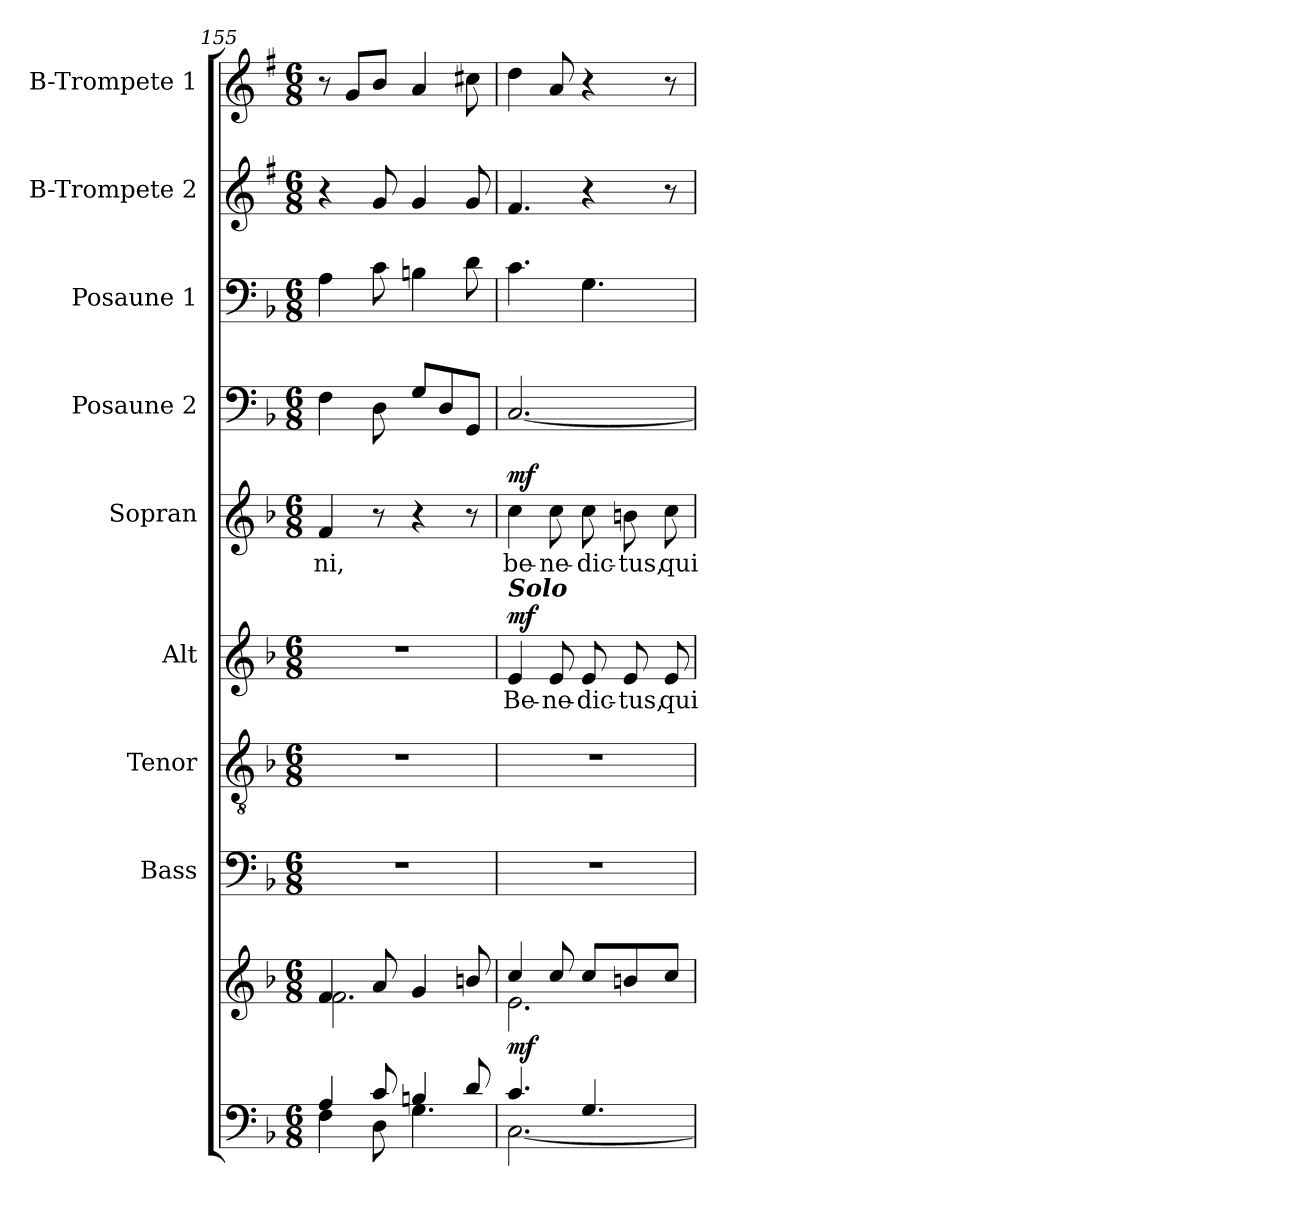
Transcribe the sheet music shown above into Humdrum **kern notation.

**kern	**kern	**dynam	**kern	**kern	**kern	**text	**dynam	**kern	**text	**dynam	**kern	**kern	**kern	**kern
*part9	*part9	*part9	*part8	*part7	*part6	*part6	*part6	*part5	*part5	*part5	*part4	*part3	*part2	*part1
*staff10	*staff9	*staff9/10	*staff8	*staff7	*staff6	*staff6	*staff6	*staff5	*staff5	*staff5	*staff4	*staff3	*staff2	*staff1
*	*	*	*I"Bass	*I"Tenor	*I"Alt	*	*	*I"Sopran	*	*	*I"Posaune 2	*I"Posaune 1	*I"B-Trompete 2	*I"B-Trompete 1
*	*	*	*I'B.	*I'T.	*I'A.	*	*	*I'S.	*	*	*I'Pos. 2	*I'Pos. 1	*I'B Trp. 2	*I'B Trp. 1
*clefF4	*clefG2	*	*clefF4	*clefGv2	*clefG2	*	*	*clefG2	*	*	*clefF4	*clefF4	*clefG2	*clefG2
*	*	*	*	*	*	*	*	*	*	*	*	*	*ITrd1c2	*ITrd1c2
*k[b-]	*k[b-]	*	*k[b-]	*k[b-]	*k[b-]	*	*	*k[b-]	*	*	*k[b-]	*k[b-]	*k[b-]	*k[b-]
*F:	*F:	*	*F:	*F:	*F:	*	*	*F:	*	*	*F:	*F:	*F:	*F:
*M6/8	*M6/8	*	*M6/8	*M6/8	*M6/8	*	*	*M6/8	*	*	*M6/8	*M6/8	*M6/8	*M6/8
=155	=155	=155	=155	=155	=155	=155	=155	=155	=155	=155	=155	=155	=155	=155
*^	*^	*	*	*	*	*	*	*	*	*	*	*	*	*
!	!	!	!	!	!	!	!	!	!	!	!LO:LY:b	!	!	!	!	!
4A/	4F\	4f/	2.f\	.	2.r	2.r	2.r	.	.	4f/	-ni,	.	4F\	4A\	4r	8r
.	.	.	.	.	.	.	.	.	.	.	.	.	.	.	.	8f/L
8c/	8D\	8a/	.	.	.	.	.	.	.	8r	.	.	8D\	8c\	8f/	8a/J
4Bn/	4.G\	4g/	.	.	.	.	.	.	.	4r	.	.	8G/L	4Bn\	4f/	4g/
.	.	.	.	.	.	.	.	.	.	.	.	.	8D/	.	.	.
8d/	.	8bn/	.	.	.	.	.	.	.	8r	.	.	8GG/J	8d\	8f/	8bn\
=156	=156	=156	=156	=156	=156	=156	=156	=156	=156	=156	=156	=156	=156	=156	=156	=156
!	!	!	!	!	!	!	!LO:TX:a:Bi:t=Solo	!	!	!	!	!	!	!	!	!
!	!	!	!	!LO:DY:b	!	!	!	!LO:LY:b	!LO:DY:a	!	!LO:LY:b	!LO:DY:a	!	!	!	!
4.c/	[<2.C\	4cc/	2.e\	mf	2.r	2.r	4e/	Be-	mf	4cc\	be-	mf	[2.C/	4.c\	4.e/	4cc\
!	!	!	!	!	!	!	!	!LO:LY:b	!	!	!LO:LY:b	!	!	!	!	!
.	.	8cc/	.	.	.	.	8e/	-ne-	.	8cc\	-ne-	.	.	.	.	8g/
!	!	!	!	!	!	!	!	!LO:LY:b	!	!	!LO:LY:b	!	!	!	!	!
4.G/	.	8cc/L	.	.	.	.	8e/	-dic-	.	8cc\	-dic-	.	.	4.G\	4r	4r
!	!	!	!	!	!	!	!	!LO:LY:b	!	!	!LO:LY:b	!	!	!	!	!
.	.	8bn/	.	.	.	.	8e/	-tus,	.	8bn\	-tus,	.	.	.	.	.
!	!	!	!	!	!	!	!	!LO:LY:b	!	!	!LO:LY:b	!	!	!	!	!
.	.	8cc/J	.	.	.	.	8e/	qui	.	8cc\	qui	.	.	.	8r	8r
*v	*v	*	*	*	*	*	*	*	*	*	*	*	*	*	*	*
*	*v	*v	*	*	*	*	*	*	*	*	*	*	*	*	*
=	=	=	=	=	=	=	=	=	=	=	=	=	=	=
*-	*-	*-	*-	*-	*-	*-	*-	*-	*-	*-	*-	*-	*-	*-
